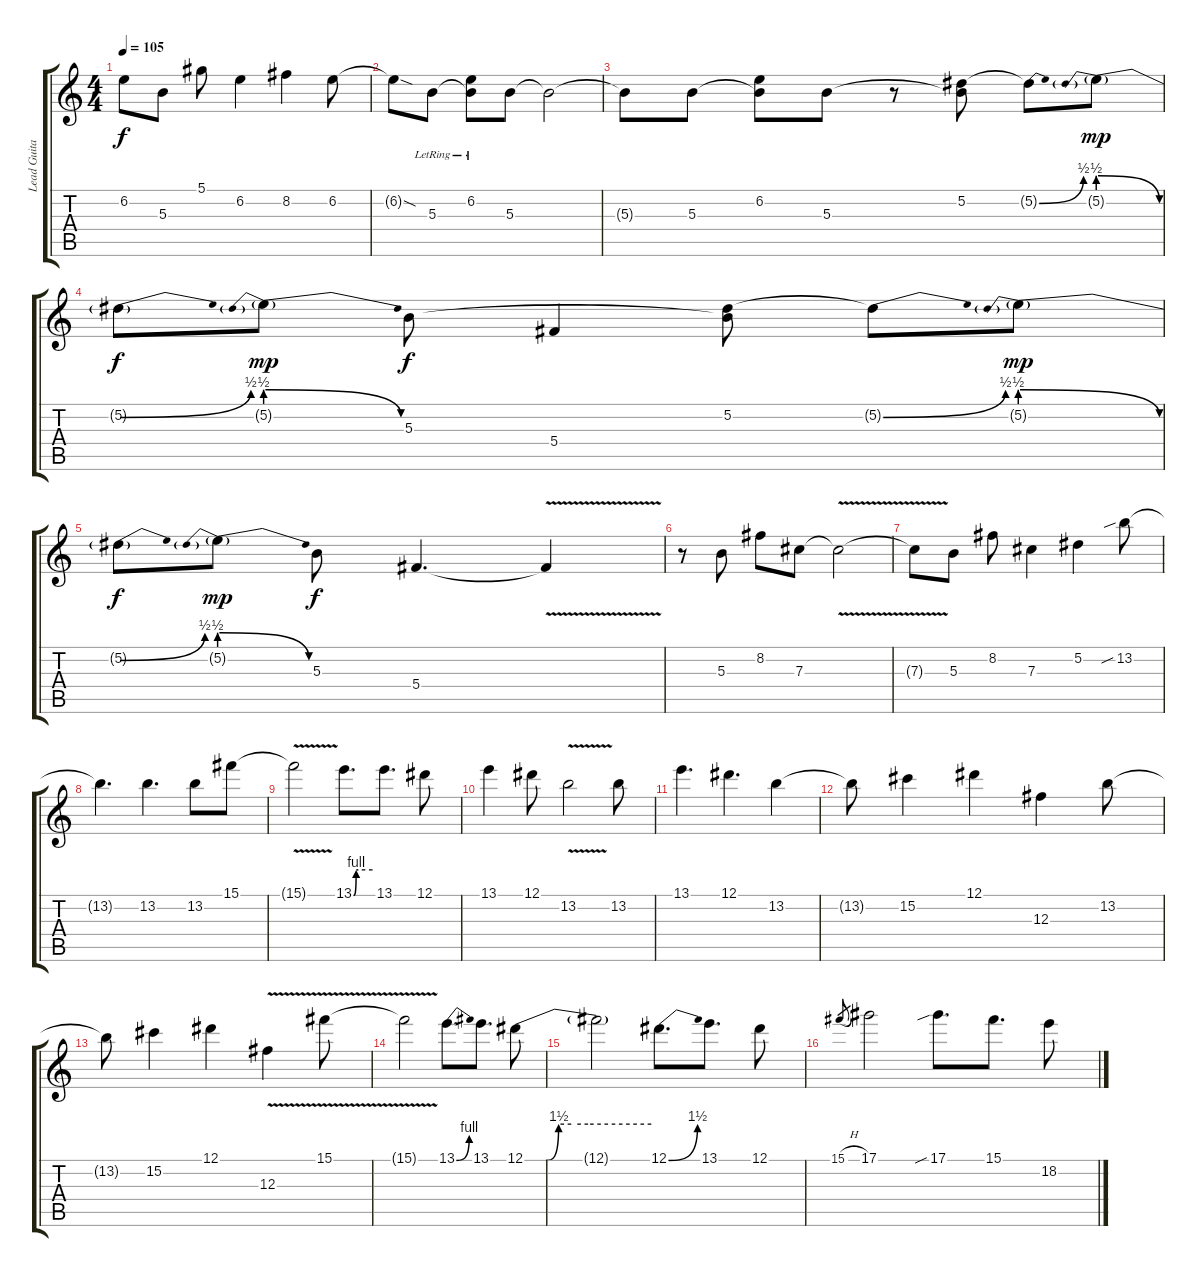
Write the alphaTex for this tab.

\track ("Lead Guitar" "Lead Guita") {instrument distortionguitar}
\staff {score tabs}
\tuning (Eb4 Bb3 Gb3 Db3 Ab2 Eb2) {hide}
\ts (4 4)
\tempo 105
\clef g2
\ks c
6.2{t}.8{dy f} 5.3.8 5.1.8 6.2.4 8.2.4 6.2.8 |
6.2{sod t}.8 5.3{lr}.8 (6.2{lr} 5.3{t}).8 5.3.8 5.3{t}.2 |
5.3{t}.8 5.3.8 (6.2 5.3{t}).8 5.3.8 r.8 (5.2 5.3{t}).8 5.2{be (bend 0 0 60 2) t}.8 5.2{be (prebendrelease 0 2 60 0) g}.8{dy mp} |
5.2{be (bend 0 0 60 2) t}.8{dy f} 5.2{be (prebendrelease 0 2 60 0) g}.8{dy mp} 5.3.8{dy f} 5.4.4 (5.2 5.3{t}).8 5.2{be (bend 0 0 60 2) t}.8 5.2{be (prebendrelease 0 2 60 0) g}.8{dy mp} |
5.2{be (bend 0 0 60 2) t}.8{dy f} 5.2{be (prebendrelease 0 2 60 0) g}.8{dy mp} 5.3.8{dy f} 5.4.4{d} 5.4{v t}.4 |
r.8 5.3.8 8.2.8 7.3.8 7.3{v t}.2 |
7.3{t}.8 5.3.8 8.2.8 7.3.4 5.2.4 13.2{sib}.8 |
13.2{t}.4{d} 13.2.4{d} 13.2.8 15.1.8 |
15.1{v t}.2 13.1{be (custom 0 0 8 4 10 4 15 4 60 4)}.8{d} 13.1.8{d} 12.1.8 |
13.1.4 12.1.8 13.2{v}.2 13.2.8 |
13.1.4{d} 12.1.4{d} 13.2.4 |
13.2{t}.8{volume 7} 15.2.4 12.1.4 12.3.4 13.2.8 |
13.2{t}.8 15.2.4 12.1.4 12.3{v}.4 15.1{v}.8 |
15.1{v t}.2 13.1{be (bend 0 0 60 4)}.8{d} 13.1.8{d} 12.1{be (custom 0 0 10 0 16 6 22 6 30 6 60 6)}.8 |
12.1{t}.2 12.1{be (bend 0 0 60 6)}.8{d} 13.1.8{d} 12.1.8 |
15.1{h}.8{gr} 17.1.2{volume 4} 17.1{sib}.8{d} 15.1.8{d} 18.2.8
